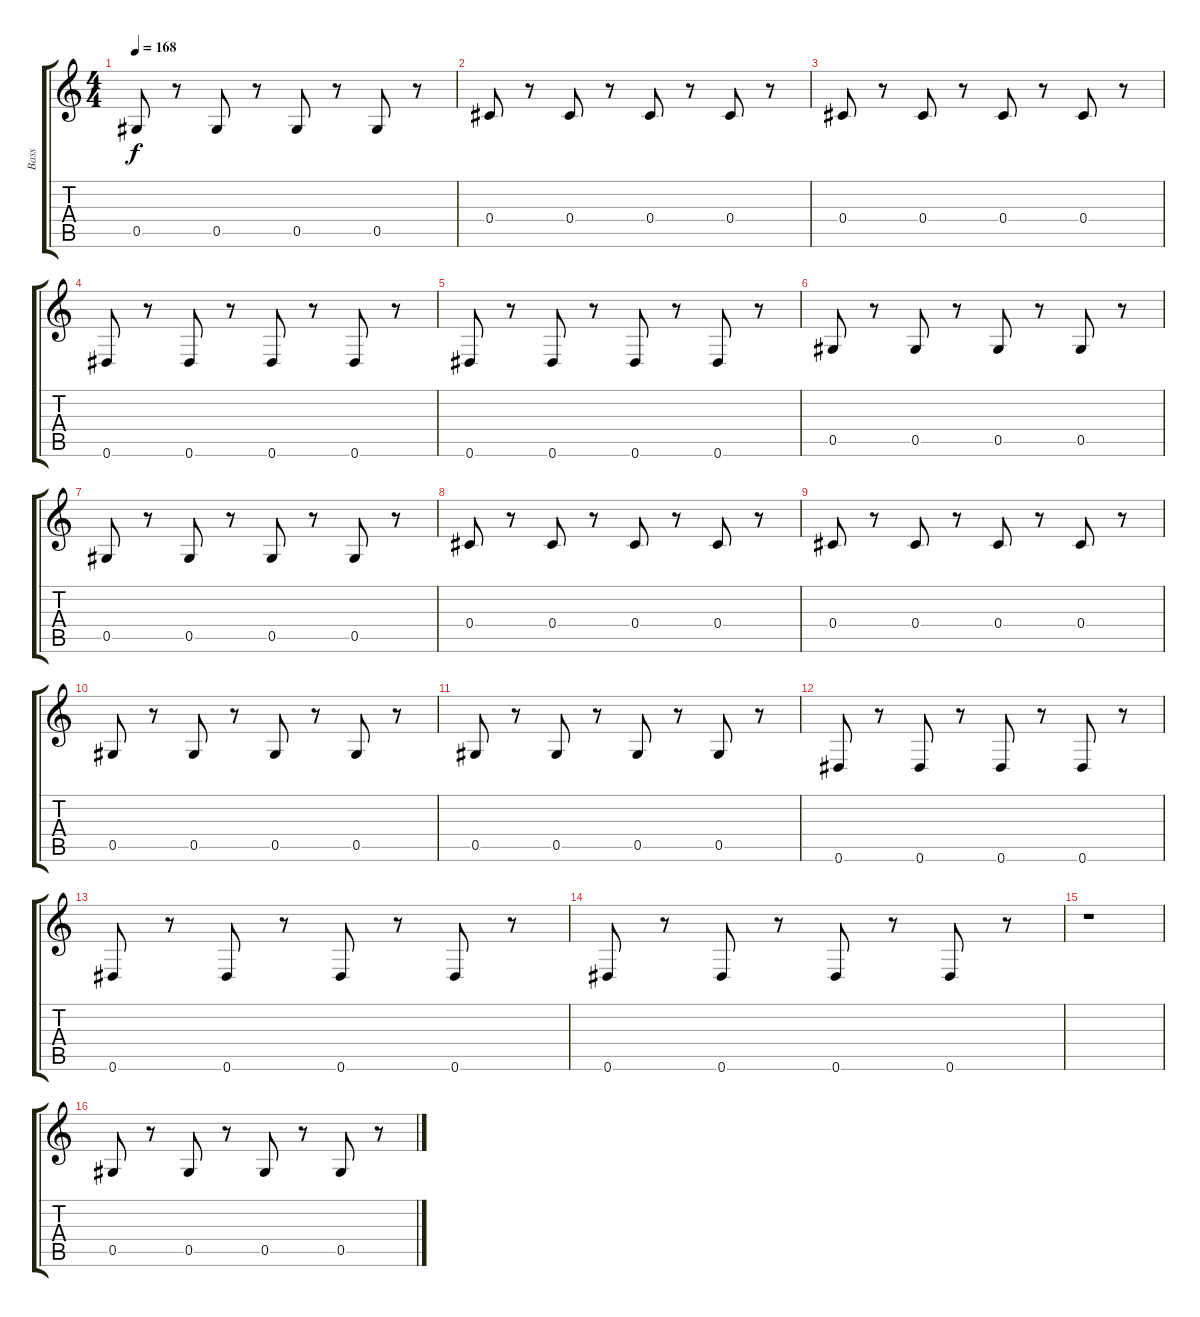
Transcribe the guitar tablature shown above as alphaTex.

\track ("Bass" "Bass") {instrument electricbassfinger}
\staff {score tabs}
\tuning (Eb4 Bb3 Gb3 Db3 Ab2 Eb2) {hide}
\ts (4 4)
\tempo 168
\clef g2
\ks c
0.5.8{dy f} r.8 0.5.8 r.8 0.5.8 r.8 0.5.8 r.8 |
0.4.8 r.8 0.4.8 r.8 0.4.8 r.8 0.4.8 r.8 |
0.4.8 r.8 0.4.8 r.8 0.4.8 r.8 0.4.8 r.8 |
0.6.8 r.8 0.6.8 r.8 0.6.8 r.8 0.6.8 r.8 |
0.6.8 r.8 0.6.8 r.8 0.6.8 r.8 0.6.8 r.8 |
0.5.8 r.8 0.5.8 r.8 0.5.8 r.8 0.5.8 r.8 |
0.5.8 r.8 0.5.8 r.8 0.5.8 r.8 0.5.8 r.8 |
0.4.8 r.8 0.4.8 r.8 0.4.8 r.8 0.4.8 r.8 |
0.4.8 r.8 0.4.8 r.8 0.4.8 r.8 0.4.8 r.8 |
0.5.8 r.8 0.5.8 r.8 0.5.8 r.8 0.5.8 r.8 |
0.5.8 r.8 0.5.8 r.8 0.5.8 r.8 0.5.8 r.8 |
0.6.8 r.8 0.6.8 r.8 0.6.8 r.8 0.6.8 r.8 |
0.6.8 r.8 0.6.8 r.8 0.6.8 r.8 0.6.8 r.8 |
0.6.8 r.8 0.6.8 r.8 0.6.8 r.8 0.6.8 r.8 |
r.1 |
0.5.8 r.8 0.5.8 r.8 0.5.8 r.8 0.5.8 r.8
